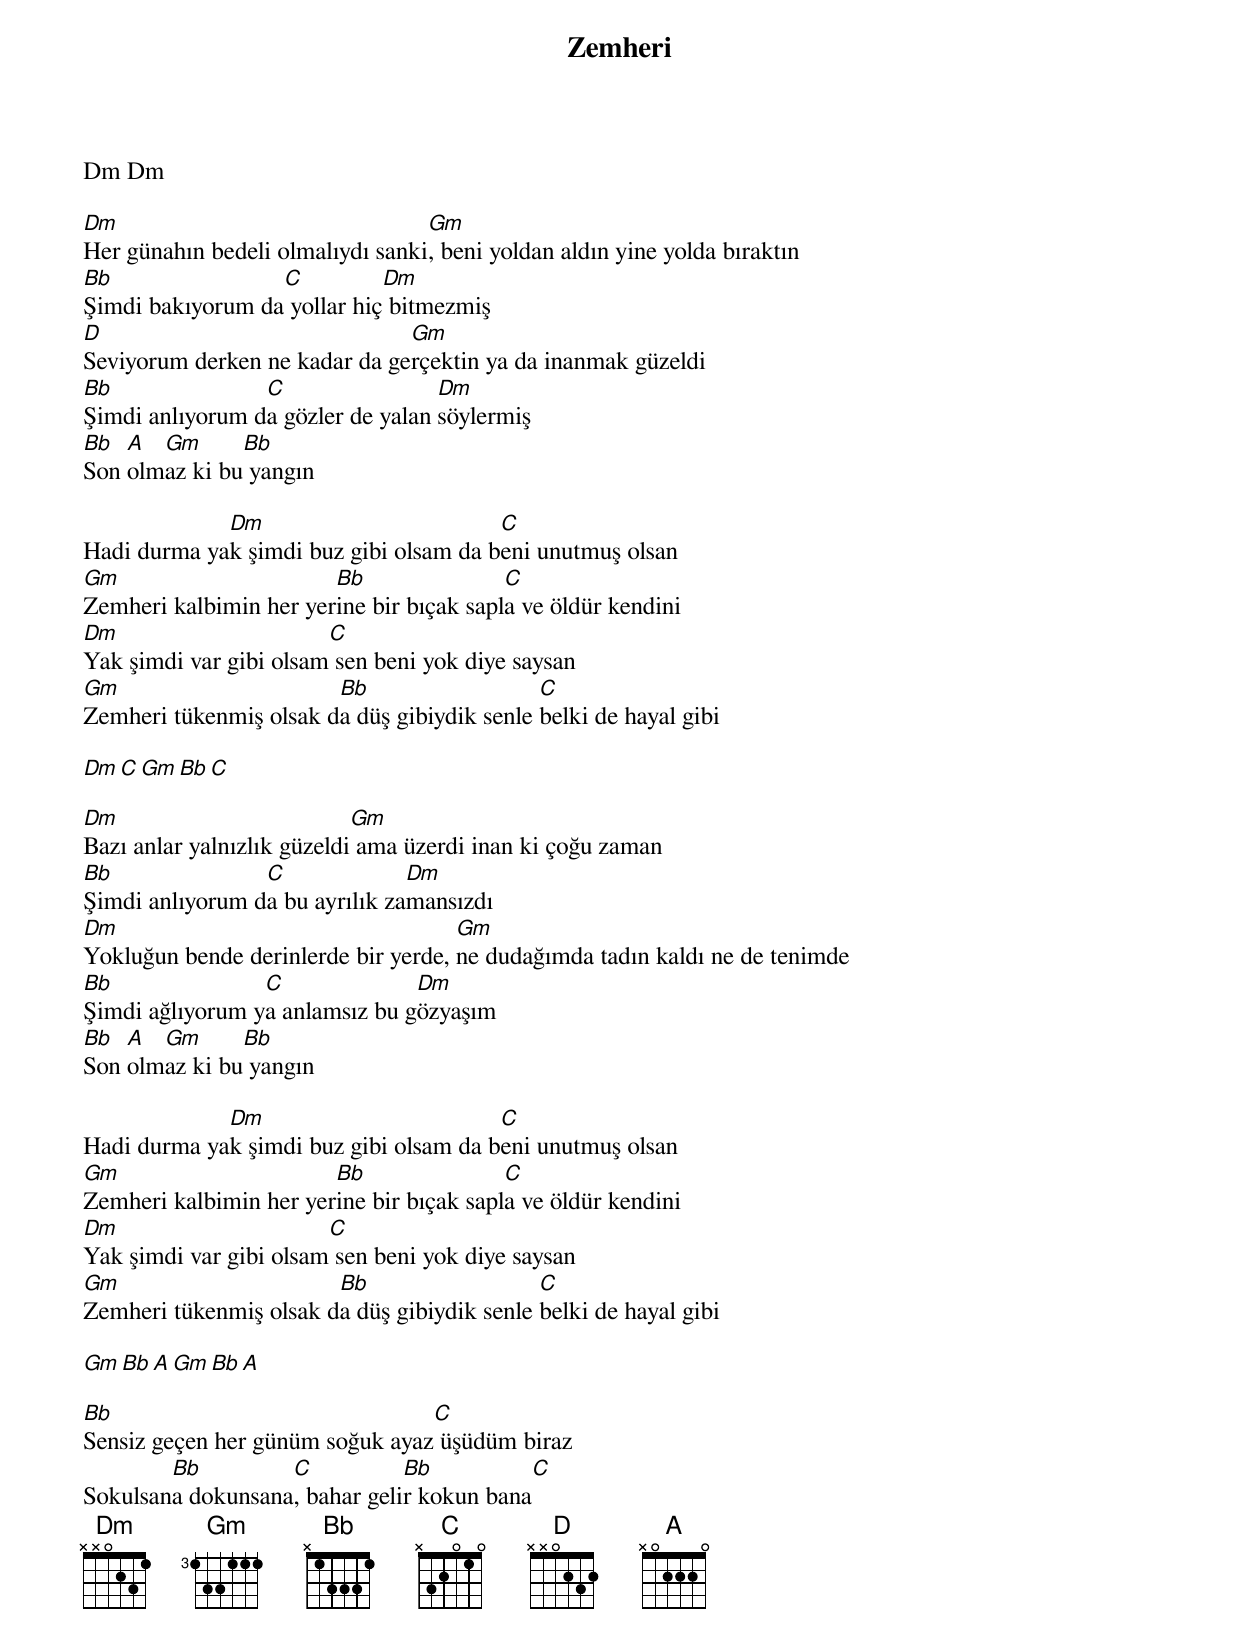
{title: Zemheri}
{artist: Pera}

Dm Dm

Dm                                Gm
Her günahın bedeli olmalıydı sanki, beni yoldan aldın yine yolda bıraktın
Bb                C          Dm
Şimdi bakıyorum da yollar hiç bitmezmiş
D                              Gm
Seviyorum derken ne kadar da gerçektin ya da inanmak güzeldi
Bb               C                 Dm
Şimdi anlıyorum da gözler de yalan söylermiş
Bb  A  Gm      Bb
Son olmaz ki bu yangın

             Dm                         C
Hadi durma yak şimdi buz gibi olsam da beni unutmuş olsan
Gm                      Bb                C
Zemheri kalbimin her yerine bir bıçak sapla ve öldür kendini
Dm                      C
Yak şimdi var gibi olsam sen beni yok diye saysan
Gm                      Bb                   C
Zemheri tükenmiş olsak da düş gibiydik senle belki de hayal gibi

Dm C Gm Bb C

Dm                          Gm
Bazı anlar yalnızlık güzeldi ama üzerdi inan ki çoğu zaman
Bb               C              Dm
Şimdi anlıyorum da bu ayrılık zamansızdı
Dm                                   Gm
Yokluğun bende derinlerde bir yerde, ne dudağımda tadın kaldı ne de tenimde
Bb               C              Dm
Şimdi ağlıyorum ya anlamsız bu gözyaşım
Bb  A  Gm      Bb
Son olmaz ki bu yangın

             Dm                         C
Hadi durma yak şimdi buz gibi olsam da beni unutmuş olsan
Gm                      Bb                C
Zemheri kalbimin her yerine bir bıçak sapla ve öldür kendini
Dm                      C
Yak şimdi var gibi olsam sen beni yok diye saysan
Gm                      Bb                   C
Zemheri tükenmiş olsak da düş gibiydik senle belki de hayal gibi

Gm Bb A Gm Bb A

Bb                               C
Sensiz geçen her günüm soğuk ayaz üşüdüm biraz
        Bb         C           Bb          C
Sokulsana dokunsana, bahar gelir kokun bana
